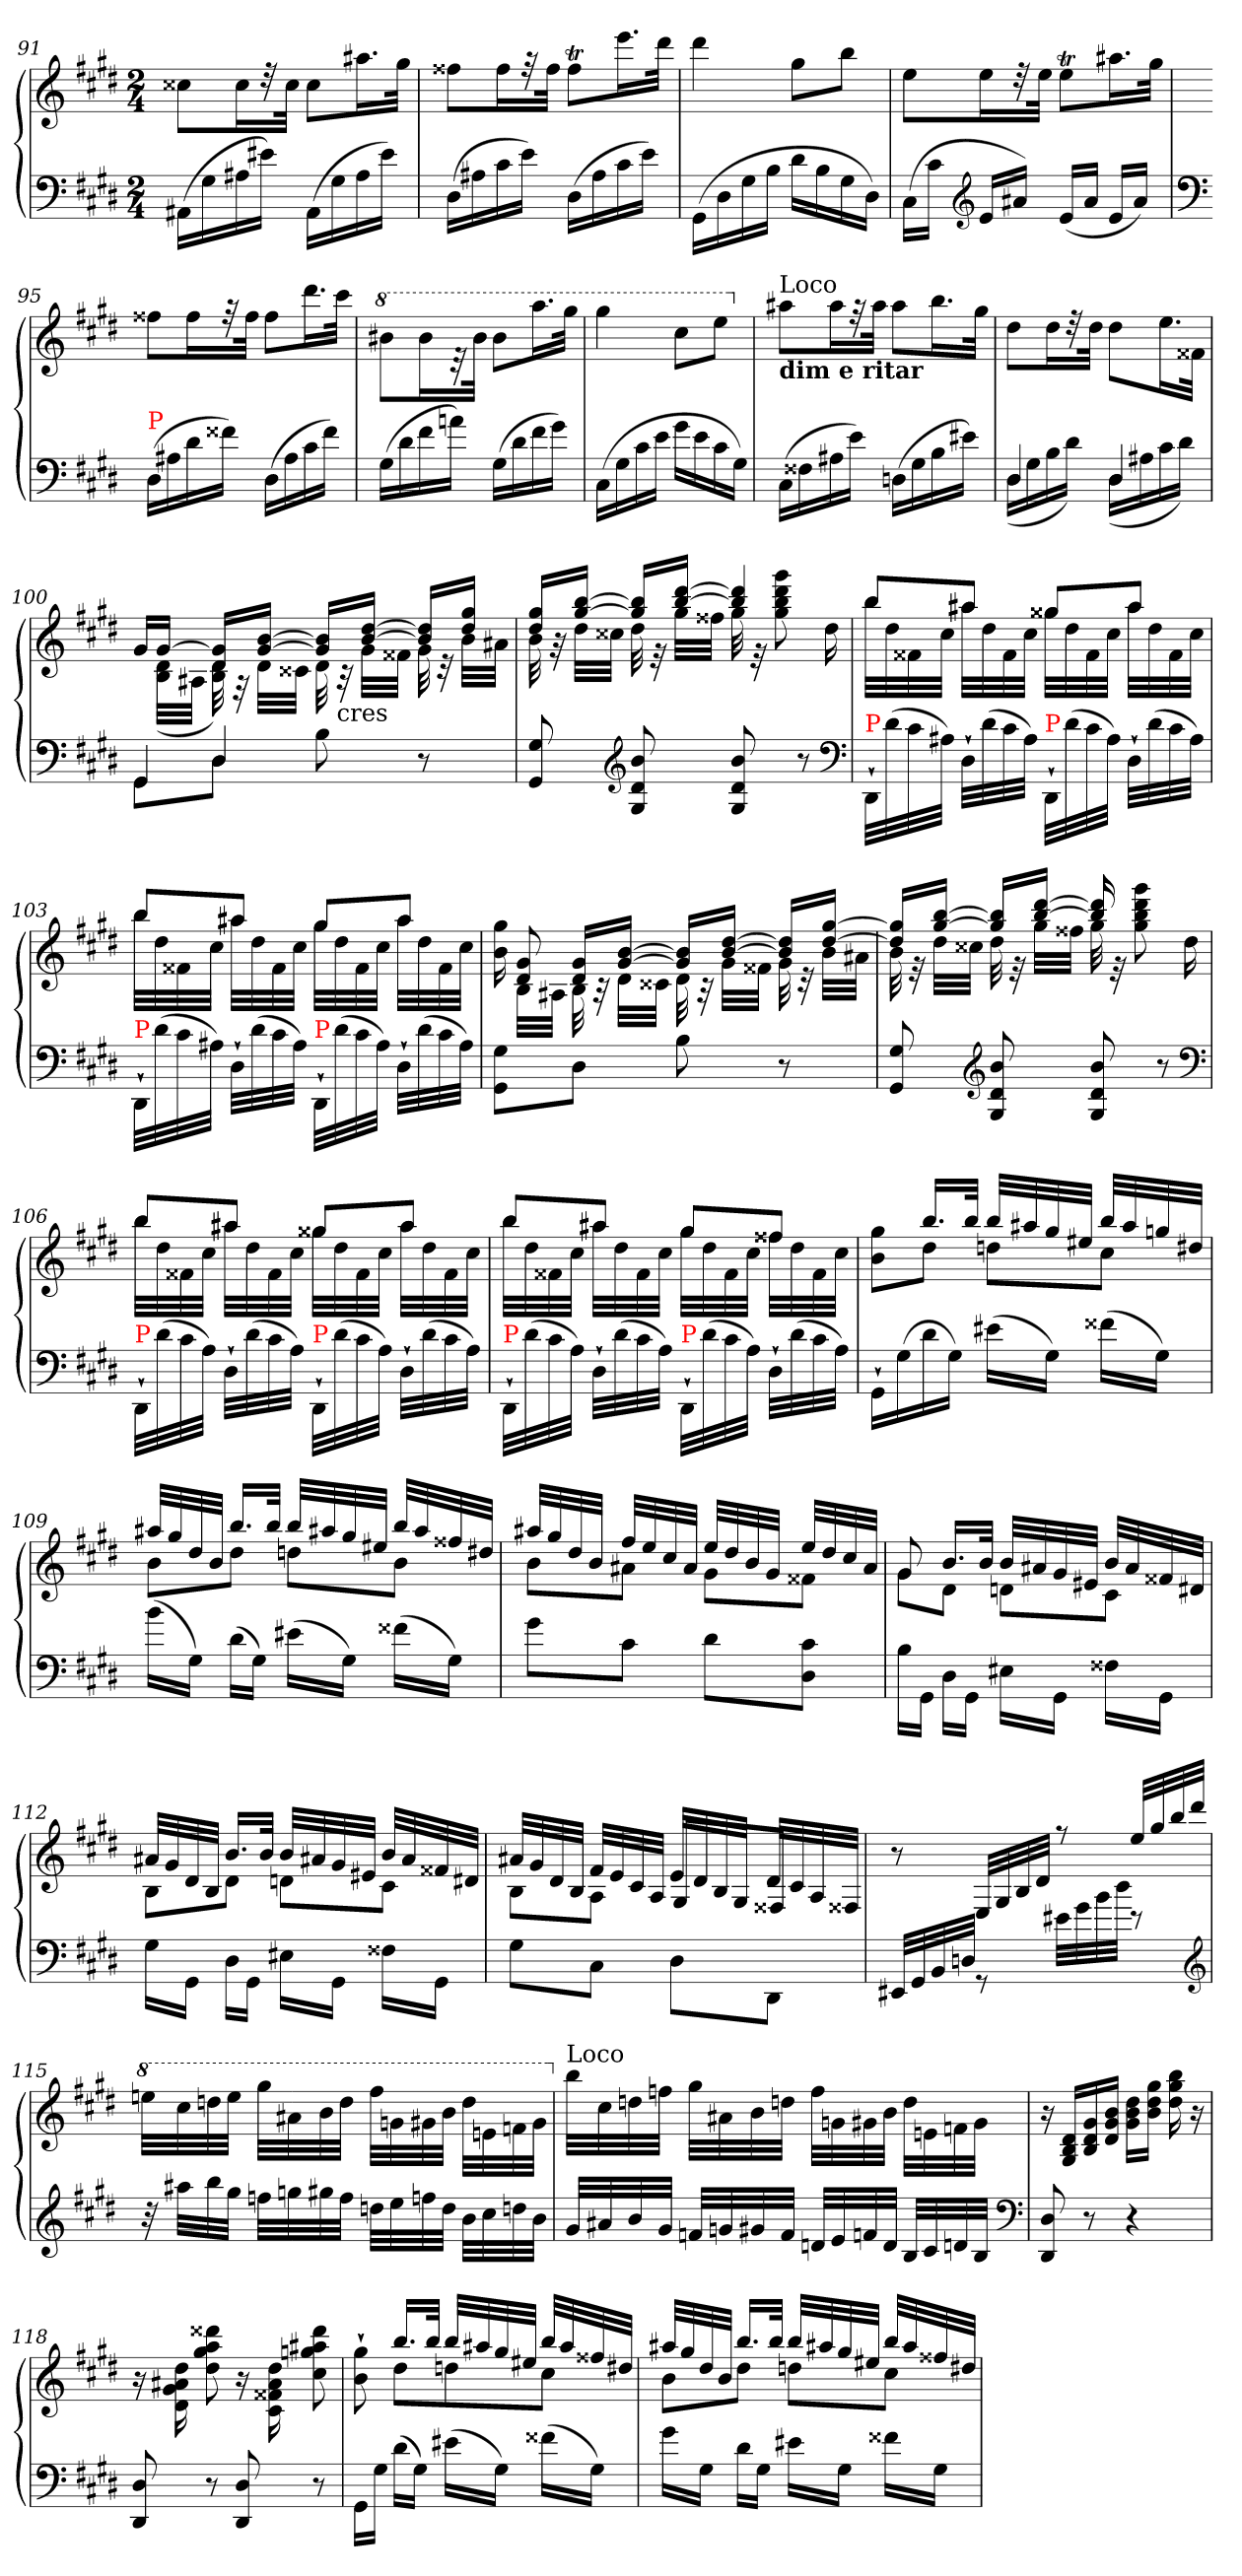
**kern	**kern
*part1	*part1
*staff2	*staff1
*clefF4	*clefG2
*k[f#c#g#d#]	*k[f#c#g#d#]
*M2/4	*M2/4
=91	=91
(>16AA#XLL	8cc##XL
16G#	.
16A#	16cc##L
16e#XJJ)	32rdd
.	32cc##JJk
(>16AA#LL	8cc##L
16G#	.
16A#	16.aa#L
16e#JJ)	.
.	32gg#JJk
=92	=92
(16D#LL	8ff##XL
16A#X	.
16c#	16ff##L
16eJJ)	32rff
.	32ff##JJk
(16D#LL	8ff##tL
16A#	.
16c#	16.eeeL
16eJJ)	.
.	32ddd#JJk
=93	=93
(>16GG#LL	4ddd#
16D#	.
16G#	.
16BJJ	.
16d#LL	8gg#L
16B	.
16G#	8bbJ
16D#JJ)	.
=94	=94
(>16C#\LL	8eeL
16c#JJ	.
*clefG2	*
16e/LL	16eeL
16a#XJJ)	32rdd
.	32eeJJk
(>16eLL	8eeTL
16a#JJ	.
16eLL	16.aa#XL
16a#JJ)	.
.	32gg#JJk
=95	=95
*clefF4	*
!LO:TX:a:color=red:t=P	!
(>16D#LL	8ff##XL
16A#X	.
16d#	16ff##L
16f##XJJ)	32rff
.	32ff##JJk
(16D#LL	8ff##L
16A#	.
16c#	16.ddd#L
16f##JJ)	.
.	32ccc#JJk
=96	=96
*	*8va
(16G#LL	8bb#XL
16d#	.
16f#	16bb#L
16anJJ)	32rcc
.	32bb#JJk
(16G#LL	8bb#L
16d#	.
16f#	16.aaaL
16g#JJ)	.
.	32ggg#JJk
=97	=97
(>16C#LL	4ggg#
16G#	.
16c#	.
16eJJ	.
16g#LL	8ccc#L
16e	.
16c#	8eeeJ
16G#JJ)	.
=98	=98
*	*X8va
!	!LO:TX:a:t=Loco
!	!LO:TX:b:B:t=dim e ritar
(16C#LL	8aa#XL
16F##X	.
16A#X	16aa#L
16eJJ)	32rff
.	32aa#JJk
(16DnLL	8aa#L
16G#	.
16B	16.bbL
16e#XJJ)	.
.	32gg#JJk
=99	=99
*^	*
4D#/	(>16D#\LL	8dd#L
.	16G#	.
.	16B	16dd#L
.	16d#JJ)	32rdd
.	.	32dd#JJk
4D#/	(>16D#\LL	8dd#L
.	16A#X	.
.	16c#	16.eeL
.	16d#JJ)	.
.	.	32f##XJJk
=100	=100	=100
!	!	!LO:TX:a:B:t=a tempo con fuoco
!LO:N:vis=4	!	!
*	*	*^
8GG#/	8GG#L	16g#LL	16ryy
.	.	[16g#JJ	(>32d# 32BLLL
.	.	.	32A#XJJJ
!LO:N:vis=4	!	!	!
8D#	8D#J	16g#] 16d#LL	32d# 32B)
.	.	.	32rF
.	.	[16b [16g#JJ	32d#LLL
.	.	.	32c##XJJJ
8ryy	8B\	16b] 16g#]LL	32d#
!	!	!	!LO:TX:b:t=cres
.	.	.	32rA
.	.	[16dd# [16bJJ	32g#LLL
.	.	.	32f##XJJJ
8r	8ryy	16dd#] 16b]LL	32g#
.	.	.	32rc
.	.	16gg# 16dd#JJ	32bLLL
.	.	.	32a#XJJJ
*v	*v	*	*
=101	=101	=101
8G#/ 8GG#/	16gg# 16dd#LL	32b
.	.	32rg
.	[16bb [16gg#JJ	32dd#LLL
.	.	32cc##XJJJ
*clefG2	*	*
8b/ 8d#/ 8G#/	16bb] 16gg#]LL	32dd#
.	.	32r
.	[16ddd# [16bbJJ	32gg#LLL
.	.	32ff##XJJJ
8b/ 8d#/ 8G#/	4ddd#] 4bb]	32gg#
.	.	32r
.	.	8ggg#\ 8ddd#\ 8bb\ 8gg#\
8r	.	.
.	.	16dd#\
*clefF4	*	*
=102	=102	=102
!LO:TX:a:color=red:t=P	!	!
32DD#`</LLL	8bbL	32bbLLL
(>32d#\	.	32dd#
32c#\	.	32f##X
32A#X\JJJ)	.	32cc#JJJ
32D#`>LLL	8aa#XJ	32aa#XLLL
(32d#	.	32dd#
32c#	.	32f##
32A#JJJ)	.	32cc#JJJ
!LO:TX:a:color=red:t=P	!	!
32DD#`</LLL	8gg##XL	32gg##XLLL
(>32d#\	.	32dd#
32c#\	.	32f##
32A#\JJJ)	.	32cc#JJJ
32D#`>LLL	8aa#J	32aa#LLL
(>32d#	.	32dd#
32c#	.	32f##
32A#JJJ)	.	32cc#JJJ
=103	=103	=103
!LO:TX:a:color=red:t=P	!	!
32DD#`</LLL	8bbL	32bbLLL
(>32d#\	.	32dd#
32c#\	.	32f##X
32A#X\JJJ)	.	32cc#JJJ
32D#`>LLL	8aa#XJ	32aa#XLLL
(32d#	.	32dd#
32c#	.	32f##
32A#JJJ)	.	32cc#JJJ
!LO:TX:a:color=red:t=P	!	!
32DD#`</LLL	8gg#L	32gg#LLL
(>32d#\	.	32dd#
32c#\	.	32f##
32A#\JJJ)	.	32cc#JJJ
32D#`>LLL	8aa#J	32aa#LLL
(32d#	.	32dd#
32c#	.	32f##
32A#JJJ)	.	32cc#JJJ
=104	=104	=104
8G#\ 8GG#\L	16ryy	16gg#\ 16b\
!	!LO:N:vis=8	!
.	16g# 16d#	32BLLL
.	.	32A#XJJJ
8D#J	16g# 16d#LL	32B
.	.	32rA
.	[16b [16g#JJ	32d#LLL
.	.	32c##XJJJ
8B\	16b] 16g#]LL	32d#
.	.	32rA
.	[16dd# [16bJJ	32g#LLL
.	.	32f##XJJJ
8r	16dd#] 16b]LL	32g#
.	.	32rc
.	[16gg# [16dd#JJ	32bLLL
.	.	32a#XJJJ
=105	=105	=105
8G#/ 8GG#/	16gg#] 16dd#]LL	32b
.	.	32r
.	[16bb [16gg#JJ	32dd#LLL
.	.	32cc##XJJJ
*clefG2	*	*
8b/ 8d#/ 8G#/	16bb] 16gg#]LL	32dd#
.	.	32r
.	[16ddd# [16bbJJ	32gg#LLL
.	.	32ff##XJJJ
8b/ 8d#/ 8G#/	16ddd#] 16bb]	32gg#
.	.	32r
.	8.ryy	8ggg#\ 8ddd#\ 8bb\ 8gg#\
8r	.	.
.	.	16dd#\
*clefF4	*	*
=106	=106	=106
!LO:TX:a:color=red:t=P	!	!
32DD#`</LLL	8bbL	32bbLLL
(>32d#\	.	32dd#
32c#\	.	32f##X
32A\JJJ)	.	32cc#JJJ
32D#`>LLL	8aa#XJ	32aa#XLLL
(32d#	.	32dd#
32c#	.	32f##
32AJJJ)	.	32cc#JJJ
!LO:TX:a:color=red:t=P	!	!
32DD#`</LLL	8gg##XL	32gg##XLLL
(>32d#\	.	32dd#
32c#\	.	32f##
32A\JJJ)	.	32cc#JJJ
32D#`>LLL	8aa#J	32aa#LLL
(32d#	.	32dd#
32c#	.	32f##
32AJJJ)	.	32cc#JJJ
=107	=107	=107
!LO:TX:a:color=red:t=P	!	!
32DD#`</LLL	8bbL	32bbLLL
(>32d#\	.	32dd#
32c#\	.	32f##X
32A\JJJ)	.	32cc#JJJ
32D#`>LLL	8aa#XJ	32aa#XLLL
(32d#	.	32dd#
32c#	.	32f##
32AJJJ)	.	32cc#JJJ
!LO:TX:a:color=red:t=P	!	!
32DD#`</LLL	8gg#L	32gg#LLL
(>32d#\	.	32dd#
32c#\	.	32f##
32A\JJJ)	.	32cc#JJJ
32D#`>LLL	8ff##XJ	32ff##XLLL
(32d#	.	32dd#
32c#	.	32f##
32AJJJ)	.	32cc#JJJ
=108	=108	=108
16GG#`>LL	8ryy	8gg# 8bL
(16G#	.	.
16d#	16.bbLL	8dd#J
16G#JJ)	.	.
.	32bbJJk	.
(16e#XLL	32bbLLL	8ddnL
.	32aa#X	.
16G#JJ)	32gg#	.
.	32ee#XJJJ	.
(16f##XLL	32bbLLL	8cc#J
.	32aa#	.
16G#JJ)	32ggn	.
.	32dd#XJJJ	.
=109	=109	=109
(>16b\LL	32aa#XLLL	8bL
.	32gg#	.
16G#JJ)	32dd#	.
.	32bJJJ	.
(>16d#\LL	16.bbLL	8dd#J
16G#JJ)	.	.
.	32bbJJk	.
(>16e#X\LL	32bbLLL	8ddnL
.	32aa#X	.
16G#JJ)	32gg#	.
.	32ee#XJJJ	.
(>16f##X\LL	32bbLLL	8bJ
.	32aa#	.
16G#JJ)	32ff##X	.
.	32dd#JJJ	.
=110	=110	=110
8g#L	32aa#XLLL	8bL
.	32gg#	.
.	32dd#	.
.	32bJJJ	.
8c#J	32ff#LLL	8a#XJ
.	32ee	.
.	32cc#	.
.	32a#JJJ	.
8d#L	32eeLLL	8g#L
.	32dd#	.
.	32b	.
.	32g#JJJ	.
8c# 8D#J	32eeLLL	8f##XJ
.	32dd#	.
.	32cc#	.
.	32a#JJJ	.
=111	=111	=111
16B\LL	8g#	8g#L
16GG#JJ	.	.
16D#\LL	16.bLL	8d#J
16GG#JJ	.	.
.	32bJJk	.
16E#X\LL	32bLLL	8dnL
.	32a#X	.
16GG#JJ	32g#	.
.	32e#XJJJ	.
16F##X\LL	32bLLL	8c#J
.	32a#	.
16GG#JJ	32f##X	.
.	32d#JJJ	.
=112	=112	=112
16G#\LL	32a#XLLL	8BL
.	32g#	.
16GG#JJ	32d#	.
.	32BJJJ	.
16D#\LL	16.bLL	8d#J
16GG#JJ	.	.
.	32bJJk	.
16E#X\LL	32bLLL	8dnL
.	32a#X	.
16GG#JJ	32g#	.
.	32e#XJJJ	.
16F##X\LL	32bLLL	8c#J
.	32a#	.
16GG#JJ	32f##X	.
.	32d#JJJ	.
=113	=113	=113
8G#\L	32a#XLLL	8B\L
.	32g#	.
.	32d#	.
.	32BJJJ	.
8C#J	32f#LLL	8AJ
.	32e	.
.	32c#	.
.	32AJJJ	.
8D#\L	32eLLL	8G#/L
.	32d#	.
.	32B	.
.	32G#JJJ	.
8DD#J	32d#LLL	8F##XJ
.	32c#	.
.	32A	.
.	32F##XJJJ	.
*	*v	*v
=114	=114
32EE#X/LLL	8r
32GG#	.
32BB	.
32DnJJJ	.
8rGG	32E/LLL
.	32G#/
.	32B/
.	32d#/JJJ
32e#X\LLL	8rff
32g#\	.
32b\	.
32dd#\JJJ	.
8re	32ee/LLL
.	32gg#
.	32bb
.	32ddd#JJJ
*clefG2	*
=115	=115
*	*8va
32r	32eeen\LLL
32aa#X\LLL	32ccc#
32bb	32dddn
32gg#JJJ	32eeeJJJ
32ffn\LLL	32ggg#\LLL
32ggn	32aa#X
32gg#X	32bb
32ffJJJ	32dddJJJ
32ddn\LLL	32fff#\LLL
32ee	32ggn
32ffn	32gg#X
32ddJJJ	32bbJJJ
32b\LLL	32ddd\LLL
32cc#	32een
32ddn	32ffn
32bJJJ	32gg#JJJ
=116	=116
*	*X8va
!	!LO:TX:a:t=Loco
32g#/LLL	32bb\LLL
32a#X	32cc#
32b	32ddn
32g#JJJ	32ffnJJJ
32fn/LLL	32gg#\LLL
32gn	32a#X
32g#X	32b
32fJJJ	32ddnJJJ
32dn/LLL	32ff\LLL
32e	32gn
32fn	32g#X
32dJJJ	32bJJJ
32B/LLL	32dd\LLL
32c#	32en
32dn	32fn
32BJJJ	32g#JJJ
*clefF4	*
=117	=117
8D#/ 8DD#/	16r
.	16d# 16B 16G#LL
8r	16g# 16d# 16B
.	16b 16g# 16d#JJ
4r	16dd#\ 16b\ 16g#\LL
.	16gg# 16dd# 16bJJ
.	16bb 16gg# 16dd#
.	16r
=118	=118
8D#/ 8DD#/	16r
.	16dd#\ 16a#X\ 16g#\ 16d#\
8r	8ddd##\ 8aa\ 8gg#\ 8dd#\
8D#/ 8DD#/	16r
.	16dd#\ 16a#\ 16f##X\ 16c#\
8r	8ddd##\ 8aa#\ 8ggn\ 8cc#\
=119	=119
*	*^
16GG#\LL	8gg#`>\ 8b`>\	8ryy
16G#JJ	.	.
(>16d#\LL	16.bbLL	8dd#L
16G#JJ)	.	.
.	32bbJJk	.
(>16e#X\LL	32bbLLL	8ddn
.	32aa#X	.
16G#JJ)	32gg#	.
.	32ee#XJJJ	.
(>16f##X\LL	32bbLLL	8cc#J
.	32aa#	.
16G#JJ)	32ff##X	.
.	32dd#XJJJ	.
=120	=120	=120
16g#\LL	32aa#XLLL	8bL
.	32gg#	.
16G#JJ	32dd#	.
.	32bJJJ	.
16d#\LL	16.bbLL	8dd#J
16G#JJ	.	.
.	32bbJJk	.
16e#X\LL	32bbLLL	8ddnL
.	32aa#X	.
16G#JJ	32gg#	.
.	32ee#XJJJ	.
16f##\LL	32bbLLL	8cc#J
.	32aa#	.
16G#JJ	32ff##X	.
.	32dd#JJJ	.
*	*v	*v
=	=
*-	*-
